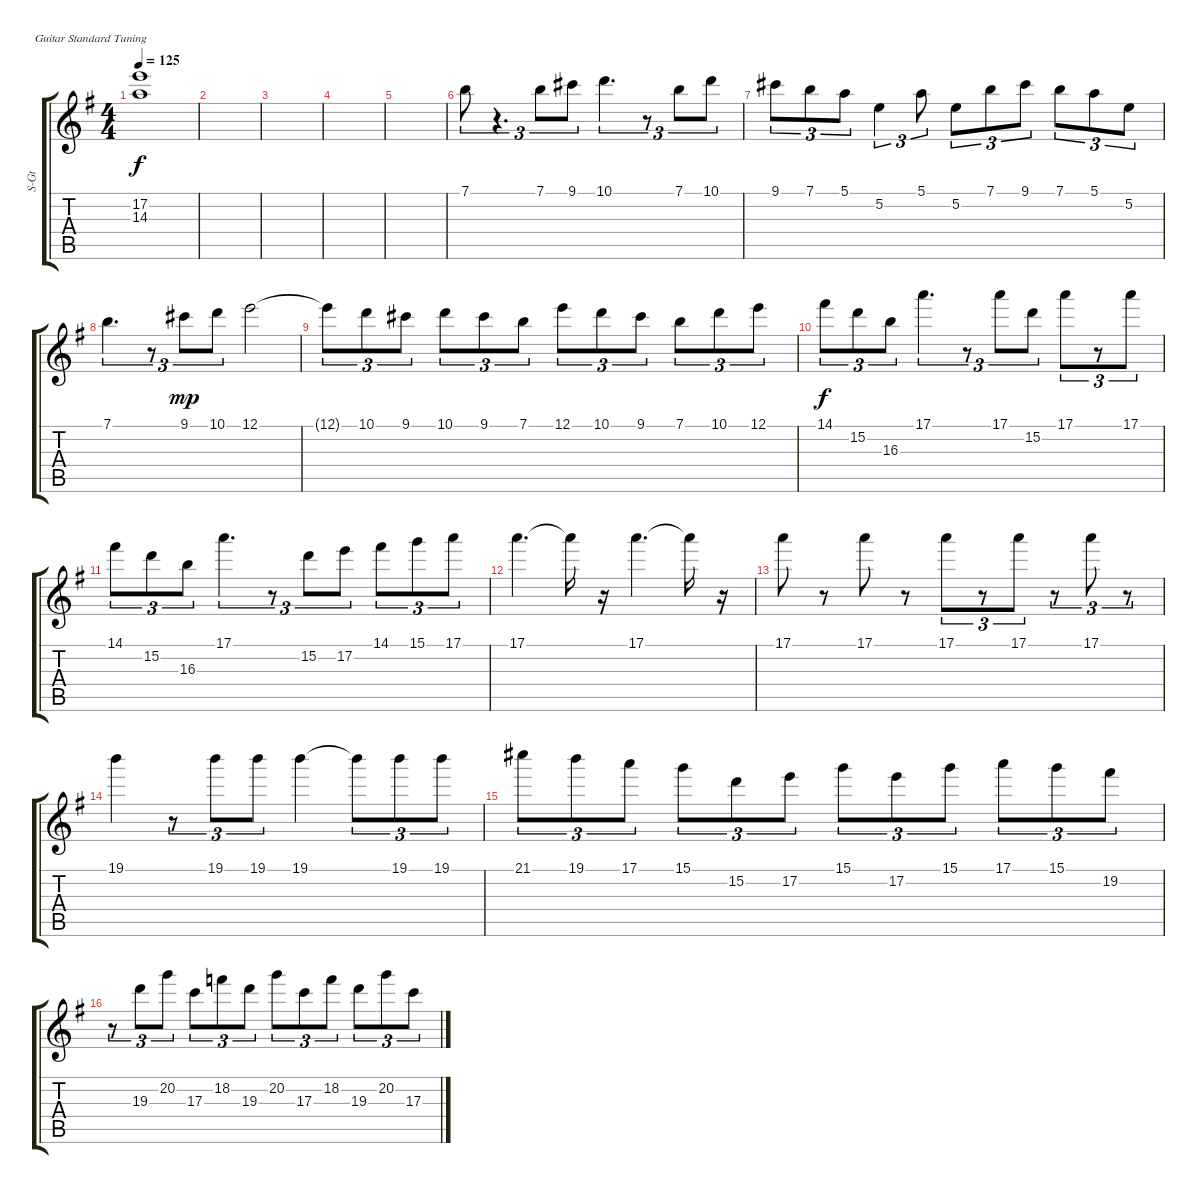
\defaultSystemsLayout 4
\bracketExtendMode groupsimilarinstruments
\otherSystemsTrackNameOrientation horizontal
\track ("Lead string 02" "S-Gt") {instrument acousticguitarsteel}
\staff {score tabs}
\tuning (E4 B3 G3 D3 A2 E2)
\ts (4 4)
\tempo 125
\clef g2
\ks g
(17.2{t acc forcenatural} 14.3{t acc forcenatural}).1{dy f beam Down} |
|
|
|
|
7.1{acc forcenatural}.8{tu (3 2) beam Down} r.4{d tu (3 2) beam Down} 7.1{acc forcenatural}.8{tu (3 2) beam Down} 9.1{acc #}.8{tu (3 2) beam Down} 10.1{acc forcenatural}.4{d tu (3 2) beam Down} r.8{tu (3 2) beam Down} 7.1{acc forcenatural}.8{tu (3 2) beam Down} 10.1{acc forcenatural}.8{tu (3 2) beam Down} |
9.1{acc #}.8{tu (3 2) beam Down} 7.1{acc forcenatural}.8{tu (3 2) beam Down} 5.1{acc forcenatural}.8{tu (3 2) beam Down} 5.2{acc forcenatural}.4{tu (3 2) beam Down} 5.1{acc forcenatural}.8{tu (3 2) beam Down} 5.2{acc forcenatural}.8{tu (3 2) beam Down} 7.1{acc forcenatural}.8{tu (3 2) beam Down} 9.1{acc #}.8{tu (3 2) beam Down} 7.1{acc forcenatural}.8{tu (3 2) beam Down} 5.1{acc forcenatural}.8{tu (3 2) beam Down} 5.2{acc forcenatural}.8{tu (3 2) beam Down} |
7.1{acc forcenatural}.4{d tu (3 2) beam Down} r.8{tu (3 2) beam Down} 9.1{acc #}.8{tu (3 2) dy mp beam Down} 10.1{acc forcenatural}.8{tu (3 2) beam Down} 12.1{acc forcenatural}.2{beam Down} |
12.1{t acc forcenatural}.8{tu (3 2) beam Down} 10.1{acc forcenatural}.8{tu (3 2) beam Down} 9.1{acc #}.8{tu (3 2) beam Down} 10.1{acc forcenatural}.8{tu (3 2) beam Down} 9.1{acc #}.8{tu (3 2) beam Down} 7.1{acc forcenatural}.8{tu (3 2) beam Down} 12.1{acc forcenatural}.8{tu (3 2) beam Down} 10.1{acc forcenatural}.8{tu (3 2) beam Down} 9.1{acc #}.8{tu (3 2) beam Down} 7.1{acc forcenatural}.8{tu (3 2) beam Down} 10.1{acc forcenatural}.8{tu (3 2) beam Down} 12.1{acc forcenatural}.8{tu (3 2) beam Down} |
14.1{acc #}.8{tu (3 2) dy f beam Down} 15.2{acc forcenatural}.8{tu (3 2) beam Down} 16.3{acc forcenatural}.8{tu (3 2) beam Down} 17.1{acc forcenatural}.4{d tu (3 2) beam Down} r.8{tu (3 2) beam Down} 17.1{acc forcenatural}.8{tu (3 2) beam Down} 15.2{acc forcenatural}.8{tu (3 2) beam Down} 17.1{acc forcenatural}.8{tu (3 2) beam Down} r.8{tu (3 2) beam Down} 17.1{acc forcenatural}.8{tu (3 2) beam Down} |
14.1{acc #}.8{tu (3 2) beam Down} 15.2{acc forcenatural}.8{tu (3 2) beam Down} 16.3{acc forcenatural}.8{tu (3 2) beam Down} 17.1{acc forcenatural}.4{d tu (3 2) beam Down} r.8{tu (3 2) beam Down} 15.2{acc forcenatural}.8{tu (3 2) beam Down} 17.2{acc forcenatural}.8{tu (3 2) beam Down} 14.1{acc #}.8{tu (3 2) beam Down} 15.1{acc forcenatural}.8{tu (3 2) beam Down} 17.1{acc forcenatural}.8{tu (3 2) beam Down} |
17.1{acc forcenatural}.4{d beam Down} 17.1{t acc forcenatural}.16{beam Down} r.16{beam Down} 17.1{acc forcenatural}.4{d beam Down} 17.1{t acc forcenatural}.16{beam Down} r.16{beam Down} |
17.1{acc forcenatural}.8{beam Down} r.8{beam Down} 17.1{acc forcenatural}.8{beam Down} r.8{beam Down} 17.1{acc forcenatural}.8{tu (3 2) beam Down} r.8{tu (3 2) beam Down} 17.1{acc forcenatural}.8{tu (3 2) beam Down} r.8{tu (3 2) beam Down} 17.1{acc forcenatural}.8{tu (3 2) beam Down} r.8{tu (3 2) beam Down} |
19.1{acc forcenatural}.4{beam Down} r.8{tu (3 2) beam Down} 19.1{acc forcenatural}.8{tu (3 2) beam Down} 19.1{acc forcenatural}.8{tu (3 2) beam Down} 19.1{acc forcenatural}.4{beam Down} 19.1{t acc forcenatural}.8{tu (3 2) beam Down} 19.1{acc forcenatural}.8{tu (3 2) beam Down} 19.1{acc forcenatural}.8{tu (3 2) beam Down} |
21.1{acc #}.8{tu (3 2) beam Down} 19.1{acc forcenatural}.8{tu (3 2) beam Down} 17.1{acc forcenatural}.8{tu (3 2) beam Down} 15.1{acc forcenatural}.8{tu (3 2) beam Down} 15.2{acc forcenatural}.8{tu (3 2) beam Down} 17.2{acc forcenatural}.8{tu (3 2) beam Down} 15.1{acc forcenatural}.8{tu (3 2) beam Down} 17.2{acc forcenatural}.8{tu (3 2) beam Down} 15.1{acc forcenatural}.8{tu (3 2) beam Down} 17.1{acc forcenatural}.8{tu (3 2) beam Down} 15.1{acc forcenatural}.8{tu (3 2) beam Down} 19.2{acc #}.8{tu (3 2) beam Down} |
r.8{tu (3 2) beam Down} 19.3{acc forcenatural}.8{tu (3 2) beam Down} 20.2{acc forcenatural}.8{tu (3 2) beam Down} 17.3{acc forcenatural}.8{tu (3 2) beam Down} 18.2{acc forcenatural}.8{tu (3 2) beam Down} 19.3{acc forcenatural}.8{tu (3 2) beam Down} 20.2{acc forcenatural}.8{tu (3 2) beam Down} 17.3{acc forcenatural}.8{tu (3 2) beam Down} 18.2{acc forcenatural}.8{tu (3 2) beam Down} 19.3{acc forcenatural}.8{tu (3 2) beam Down} 20.2{acc forcenatural}.8{tu (3 2) beam Down} 17.3{acc forcenatural}.8{tu (3 2) beam Down}
